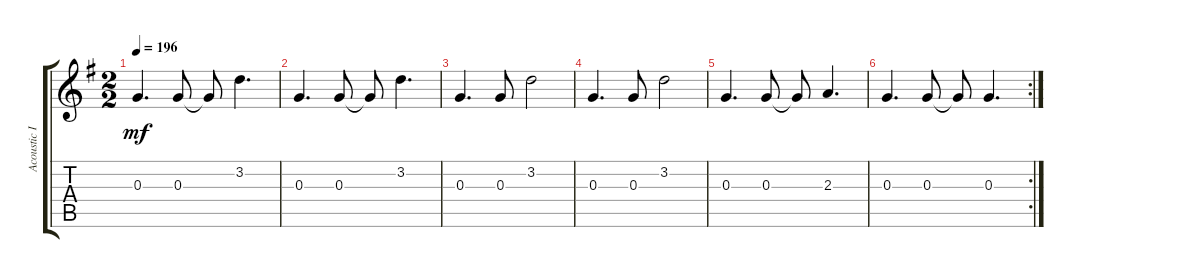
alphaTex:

\track ("Acoustic I" "Acoustic I") {instrument acousticguitarnylon}
\staff {score tabs}
\tuning (E4 B3 G3 D3 A2 E2) {hide}
\ts (2 2)
\tempo 196
\clef g2
\ks g
0.3.4{d dy mf} 0.3.8 0.3{t}.8 3.2.4{d} |
0.3.4{d} 0.3.8 0.3{t}.8 3.2.4{d} |
0.3.4{d} 0.3.8 3.2.2 |
0.3.4{d} 0.3.8 3.2.2 |
0.3.4{d} 0.3.8 0.3{t}.8 2.3.4{d} |
\rc 2
0.3.4{d} 0.3.8 0.3{t}.8 0.3.4{d}
